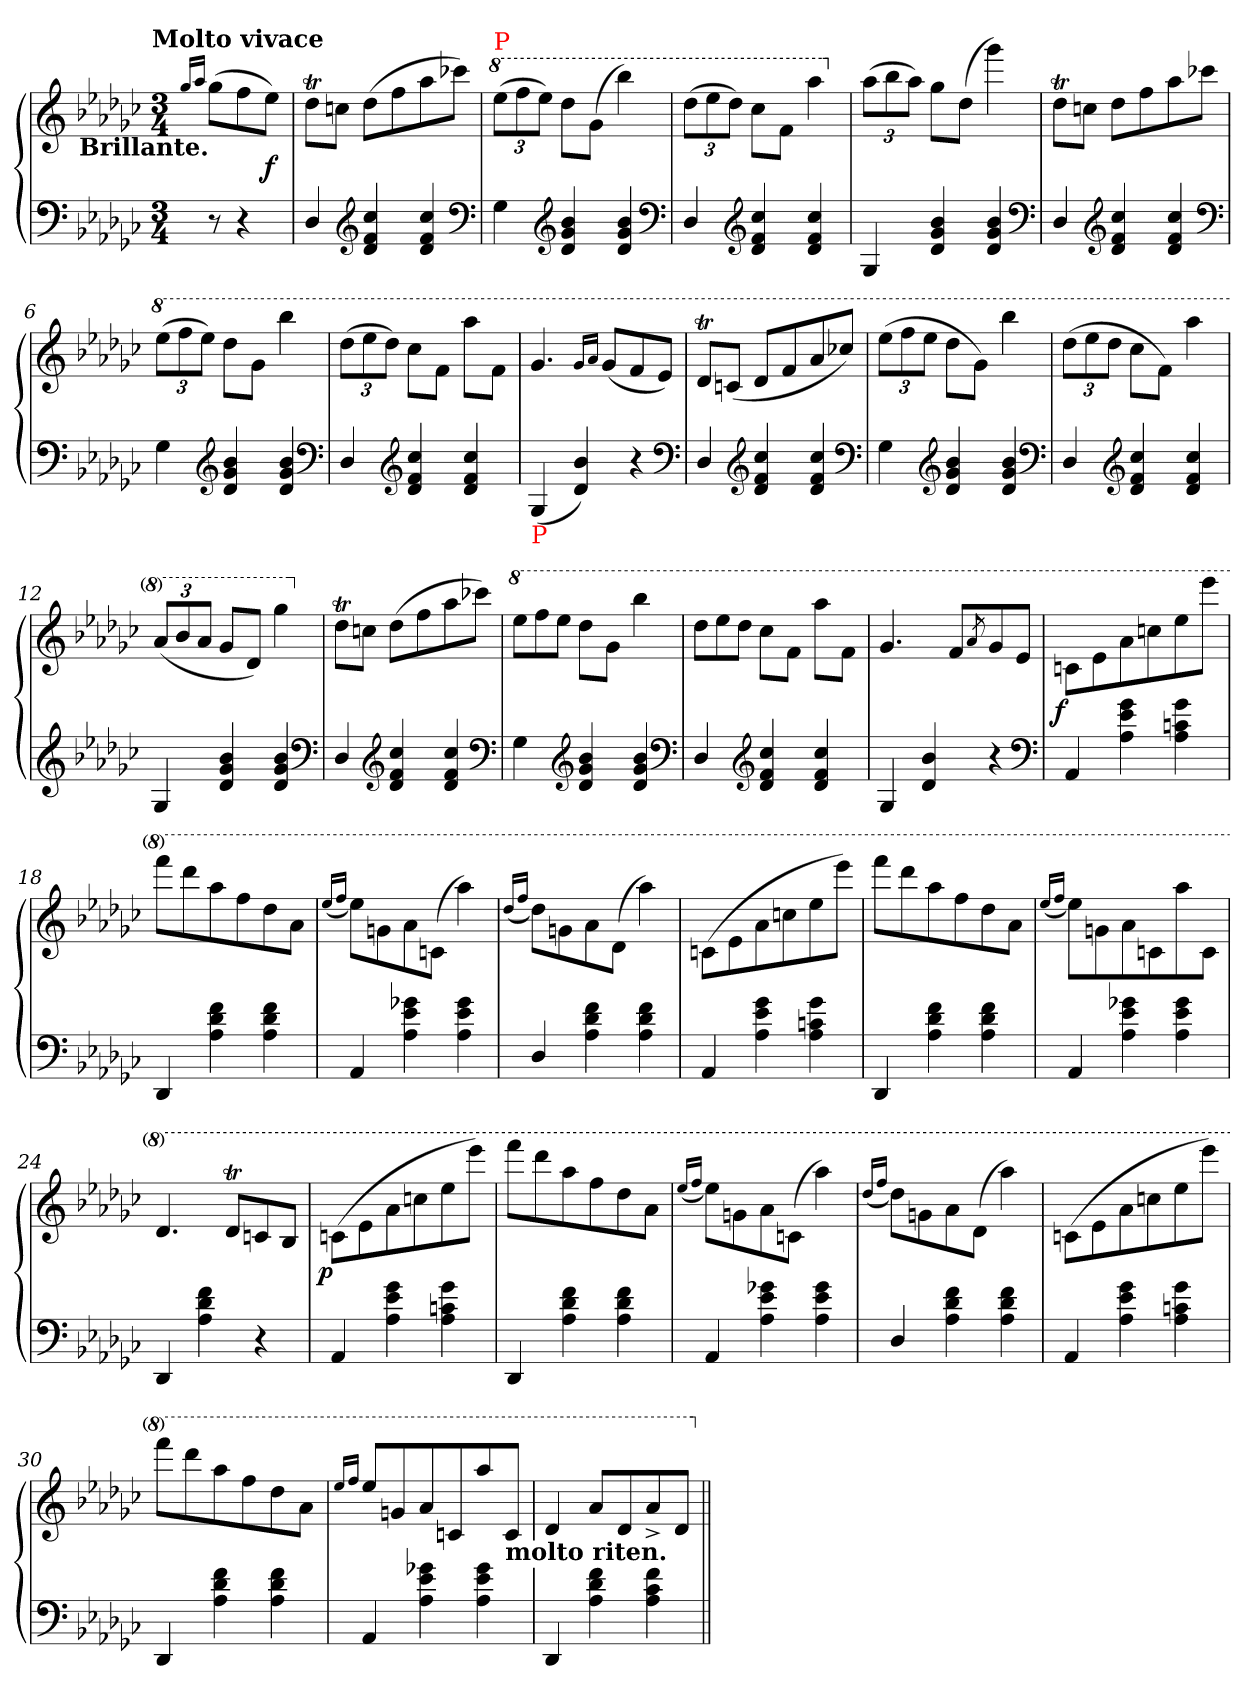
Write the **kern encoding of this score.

**kern	**kern	**dynam
*part1	*part1	*part1
*staff2	*staff1	*staff1/2
*clefF4	*clefG2	*
*k[b-e-a-d-g-c-]	*k[b-e-a-d-g-c-]	*
!!LO:TX:omd:t=Molto vivace
*M3/4	*M3/4	*
*MM264	*MM264	*
=	=	=
.	16qqgg-/LL	.
.	16qqaa-/JJ	.
!	!LO:TX:b:B:rj:t=Brillante.	!
8r	(>8gg-L	.
4r	8ff	.
.	8ee-J)	f
=1	=1	=1
4D-/	8dd-TL	.
.	8ccnJ	.
*clefG2	*	*
4cc- 4f 4d-	(>8dd-L	.
.	8ff	.
4cc- 4f 4d-	8aa-	.
.	8ccc-XJ)	.
*clefF4	*	*
=2	=2	=2
*	*8va	*
*	*Xbrackettup	*
!	!LO:TX:a:color=red:t=P	!
4G-	(>12eee-L	.
.	12fff	.
.	12eee-J)	.
*clefG2	*	*
4b- 4g- 4d-	8ddd-L	.
.	(>8gg-J	.
4b- 4g- 4d-	4bbb-)	.
*clefF4	*	*
=3	=3	=3
4D-/	(>12ddd-L	.
.	12eee-	.
.	12ddd-J)	.
*clefG2	*	*
4cc- 4f 4d-	8ccc-\L	.
.	8ffJ	.
4cc- 4f 4d-	4aaa-	.
=4	=4	=4
*	*X8va	*
4G-	(>12aa-L	.
.	12bb-	.
.	12aa-J)	.
4b- 4g- 4d-	8gg-L	.
.	(>8dd-J	.
4b- 4g- 4d-	4ggg-)	.
*clefF4	*	*
=5	=5	=5
4D-/	8dd-TL	.
.	8ccnJ	.
*clefG2	*	*
4cc- 4f 4d-	8dd-L	.
.	8ff	.
4cc- 4f 4d-	8aa-	.
.	8ccc-XJ	.
*clefF4	*	*
=6	=6	=6
*	*8va	*
4G-	(>12eee-L	.
.	12fff	.
.	12eee-J)	.
*clefG2	*	*
4b- 4g- 4d-	8ddd-\L	.
.	8gg-J	.
4b- 4g- 4d-	4bbb-	.
*clefF4	*	*
=7	=7	=7
4D-/	(>12ddd-L	.
.	12eee-	.
.	12ddd-J)	.
*clefG2	*	*
4cc- 4f 4d-	8ccc-\L	.
.	8ffJ	.
4cc- 4f 4d-	8aaa-L	.
.	8ffJ	.
=8	=8	=8
!LO:TX:b:color=red:t=P	!	!
(<4G-	4.gg-	.
4b- 4d-)	.	.
.	16qqgg-/LL	.
.	16qqaa-/JJ	.
.	(<8gg-L	.
4r	8ff	.
.	8ee-J)	.
*clefF4	*	*
=9	=9	=9
4D-/	8dd-T<L	.
.	(<8ccnJ	.
*clefG2	*	*
4cc- 4f 4d-	8dd-L	.
.	8ff	.
4cc- 4f 4d-	8aa-	.
.	8ccc-XJ)	.
*clefF4	*	*
=10	=10	=10
4G-	(>12eee-L	.
.	12fff	.
.	12eee-J	.
*clefG2	*	*
4b- 4g- 4d-	8ddd-\L	.
.	8gg-J)	.
4b- 4g- 4d-	4bbb-	.
*clefF4	*	*
=11	=11	=11
4D-/	(>12ddd-L	.
.	12eee-	.
.	12ddd-J	.
*clefG2	*	*
4cc- 4f 4d-	8ccc-\L	.
.	8ffJ)	.
4cc- 4f 4d-	4aaa-	.
=12	=12	=12
4G-	(<12aa-L	.
.	12bb-	.
.	12aa-J	.
4b- 4g- 4d-	8gg-/L	.
.	8dd-J)	.
4b- 4g- 4d-	4ggg-	.
*clefF4	*	*
=13	=13	=13
*	*X8va	*
4D-/	8dd-TL	.
.	8ccnJ	.
*clefG2	*	*
4cc- 4f 4d-	(>8dd-L	.
.	8ff	.
4cc- 4f 4d-	8aa-	.
.	8ccc-XJ)	.
*clefF4	*	*
=14	=14	=14
*	*8va	*
*	*Xtuplet	*
4G-	12eee-L	.
.	12fff	.
.	12eee-J	.
*clefG2	*	*
4b- 4g- 4d-	8ddd-L	.
.	8gg-J	.
4b- 4g- 4d-	4bbb-	.
*clefF4	*	*
=15	=15	=15
4D-/	12ddd-L	.
.	12eee-	.
.	12ddd-J	.
*clefG2	*	*
4cc- 4f 4d-	8ccc-\L	.
.	8ffJ	.
4cc- 4f 4d-	8aaa-\L	.
.	8ffJ	.
=16	=16	=16
4G-	4.gg-	.
4b- 4d-	.	.
.	8ffL	.
.	8qaa-/	.
4r	8gg-	.
.	8ee-J	.
*clefF4	*	*
=17	=17	=17
!	!	!LO:DY:rj
4AA-	8ccnL	f
.	8ee-	.
4g- 4e- 4A-	8aa-	.
.	8cccn	.
4g- 4cn 4A-	8eee-	.
.	8eeee-J	.
=18	=18	=18
4DD-	8ffffL	.
.	8dddd-	.
4f 4d- 4A-	8aaa-	.
.	8fff	.
4f 4d- 4A-	8ddd-	.
.	8aa-J	.
=19	=19	=19
.	(<16qqeee-/LL	.
.	16qqfffJJ	.
4AA-	8eee-\L)	.
.	8ggn	.
4g-X 4e- 4A-	8aa-	.
.	(>8ccnJ	.
4g- 4e- 4A-	4aaa-)	.
=20	=20	=20
.	(<16qqddd-/LL	.
.	16qqfff/JJ	.
4D-/	8ddd-\L)	.
.	8ggn	.
4f 4d- 4A-	8aa-	.
.	(>8dd-J	.
4f 4d- 4A-	4aaa-)	.
=21	=21	=21
4AA-	(>8ccnL	.
.	8ee-	.
4g- 4e- 4A-	8aa-	.
.	8cccn	.
4g- 4cn 4A-	8eee-	.
.	8eeee-J)	.
=22	=22	=22
4DD-	8ffffL	.
.	8dddd-	.
4f 4d- 4A-	8aaa-	.
.	8fff	.
4f 4d- 4A-	8ddd-	.
.	8aa-J	.
=23	=23	=23
.	(<16qqeee-/LL	.
.	16qqfffJJ	.
4AA-	8eee-\L)	.
.	8ggn	.
4g-X 4e- 4A-	8aa-	.
.	8ccn	.
4g- 4e- 4A-	8aaa-	.
.	8ccJ	.
=24	=24	=24
4DD-	4.dd-	.
4f 4d- 4A-	.	.
.	8dd-T<L	.
4r	8ccn	.
.	8b-J	.
=25	=25	=25
!	!	!LO:DY:rj
4AA-	(>8ccnL	p
.	8ee-	.
4g- 4e- 4A-	8aa-	.
.	8cccn	.
4g- 4cn 4A-	8eee-	.
.	8eeee-J)	.
=26	=26	=26
4DD-	8ffffL	.
.	8dddd-	.
4f 4d- 4A-	8aaa-	.
.	8fff	.
4f 4d- 4A-	8ddd-	.
.	8aa-J	.
=27	=27	=27
.	(<16qqeee-/LL	.
.	16qqfffJJ	.
4AA-	8eee-\L)	.
.	8ggn	.
4g-X 4e- 4A-	8aa-	.
.	(>8ccnJ	.
4g- 4e- 4A-	4aaa-)	.
=28	=28	=28
.	(<16qqddd-/LL	.
.	16qqfffJJ	.
4D-/	8ddd-\L)	.
.	8ggn	.
4f 4d- 4A-	8aa-	.
.	(>8dd-J	.
4f 4d- 4A-	4aaa-)	.
=29	=29	=29
4AA-	(>8ccnL	.
.	8ee-	.
4g- 4e- 4A-	8aa-	.
.	8cccn	.
4g- 4cn 4A-	8eee-	.
.	8eeee-J)	.
=30	=30	=30
4DD-	8ffffL	.
.	8dddd-	.
4f 4d- 4A-	8aaa-	.
.	8fff	.
4f 4d- 4A-	8ddd-	.
.	8aa-J	.
=31	=31	=31
.	16qqeee-/LL	.
.	16qqfff/JJ	.
4AA-	8eee-L	.
.	8ggn	.
4g-X 4e- 4A-	8aa-	.
.	8ccn	.
4g- 4e- 4A-	8aaa-	.
!	!LO:TX:b:B:t=molto riten.	!
.	8ccJ	.
=32	=32	=32
4DD-	4dd-	.
4f 4d- 4A-	8aa-L	.
.	8dd-	.
4f 4c- 4A-	8aa-^<	.
.	8dd-J	.
*	*X8va	*
=||	=||	=||
*-	*-	*-
